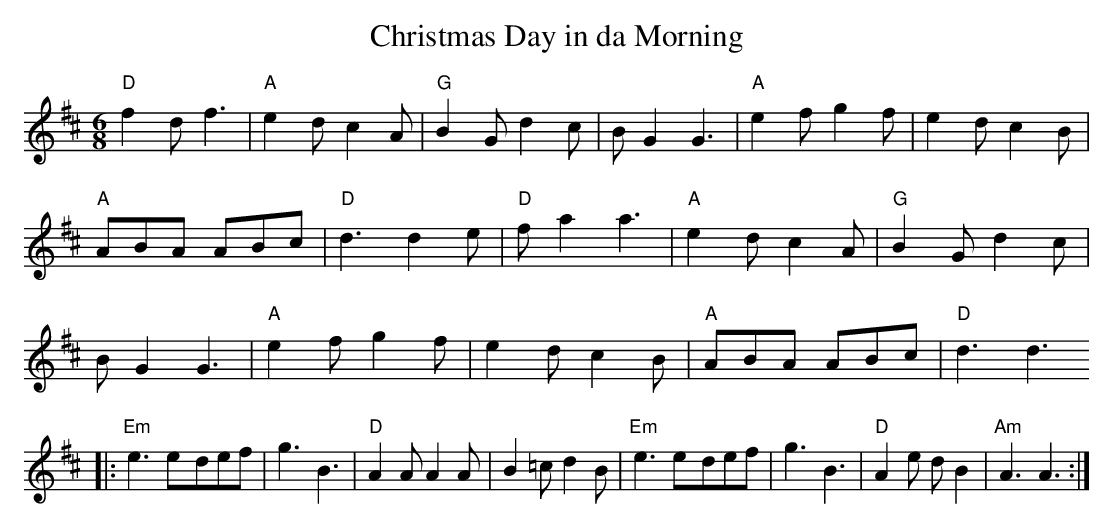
X:1
T:Christmas Day in da Morning
M:6/8
K:D
"D"f2d f3|"A"e2d c2A|"G"B2G d2c|BG2 G3|"A"e2f g2f|e2d c2B|
"A"ABA ABc|"D"d3 d2e|"D"fa2 a3|"A"e2d c2A|"G"B2G d2c|
BG2 G3|"A"e2f g2f|e2d c2B|"A"ABA ABc|"D"d3 d3
|:"Em"e3 e-def|g3 B3|"D"A2A A2A|B2=c d2B|"Em"e3 e-def|g3 B3|"D"A2e dB2|\
"Am"A3 A3:|
